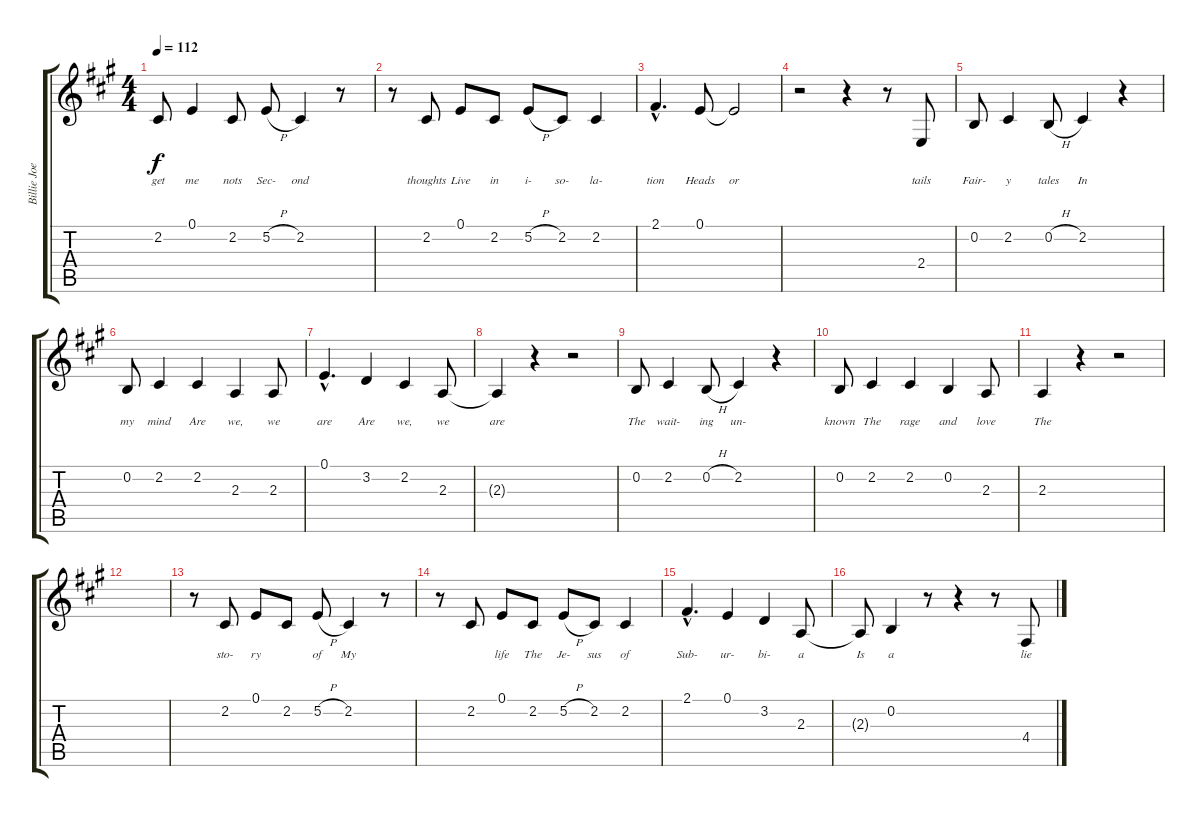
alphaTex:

\track ("Billie Joe Armstrong (Vocal)" "Billie Joe") {instrument clarinet}
\staff {score tabs}
\tuning (E4 B3 G3 D3 A2 E2) {hide}
\ts (4 4)
\tempo 112
\clef g2
\ks a
2.2.8{lyrics (0 "get") lyrics (1 "") lyrics (2 "") lyrics (3 "") lyrics (4 "") dy f} 0.1.4{lyrics (0 "me") lyrics (1 "") lyrics (2 "") lyrics (3 "") lyrics (4 "")} 2.2.8{lyrics (0 "nots") lyrics (1 "") lyrics (2 "") lyrics (3 "") lyrics (4 "")} 5.2{h}.8{lyrics (0 "Sec-") lyrics (1 "") lyrics (2 "") lyrics (3 "") lyrics (4 "")} 2.2.4{lyrics (0 "ond") lyrics (1 "") lyrics (2 "") lyrics (3 "") lyrics (4 "")} r.8 |
r.8 2.2.8{lyrics (0 "thoughts") lyrics (1 "") lyrics (2 "") lyrics (3 "") lyrics (4 "")} 0.1.8{lyrics (0 "Live") lyrics (1 "") lyrics (2 "") lyrics (3 "") lyrics (4 "")} 2.2.8{lyrics (0 "in") lyrics (1 "") lyrics (2 "") lyrics (3 "") lyrics (4 "")} 5.2{h}.8{lyrics (0 "i-") lyrics (1 "") lyrics (2 "") lyrics (3 "") lyrics (4 "")} 2.2.8{lyrics (0 "so-") lyrics (1 "") lyrics (2 "") lyrics (3 "") lyrics (4 "")} 2.2.4{lyrics (0 "la-") lyrics (1 "") lyrics (2 "") lyrics (3 "") lyrics (4 "")} |
2.1{hac}.4{d lyrics (0 "tion") lyrics (1 "") lyrics (2 "") lyrics (3 "") lyrics (4 "")} 0.1.8{lyrics (0 "Heads") lyrics (1 "") lyrics (2 "") lyrics (3 "") lyrics (4 "")} 0.1{t}.2{lyrics (0 "or") lyrics (1 "") lyrics (2 "") lyrics (3 "") lyrics (4 "")} |
r.2 r.4 r.8 2.4.8{lyrics (0 "tails") lyrics (1 "") lyrics (2 "") lyrics (3 "") lyrics (4 "")} |
0.2.8{lyrics (0 "Fair-") lyrics (1 "") lyrics (2 "") lyrics (3 "") lyrics (4 "")} 2.2.4{lyrics (0 "y") lyrics (1 "") lyrics (2 "") lyrics (3 "") lyrics (4 "")} 0.2{h}.8{lyrics (0 "tales") lyrics (1 "") lyrics (2 "") lyrics (3 "") lyrics (4 "")} 2.2.4{lyrics (0 "In") lyrics (1 "") lyrics (2 "") lyrics (3 "") lyrics (4 "")} r.4 |
0.2.8{lyrics (0 "my") lyrics (1 "") lyrics (2 "") lyrics (3 "") lyrics (4 "")} 2.2.4{lyrics (0 "mind") lyrics (1 "") lyrics (2 "") lyrics (3 "") lyrics (4 "")} 2.2.4{lyrics (0 "Are") lyrics (1 "") lyrics (2 "") lyrics (3 "") lyrics (4 "")} 2.3.4{lyrics (0 "we,") lyrics (1 "") lyrics (2 "") lyrics (3 "") lyrics (4 "")} 2.3.8{lyrics (0 "we") lyrics (1 "") lyrics (2 "") lyrics (3 "") lyrics (4 "")} |
0.1{hac}.4{d lyrics (0 "are") lyrics (1 "") lyrics (2 "") lyrics (3 "") lyrics (4 "")} 3.2.4{lyrics (0 "Are") lyrics (1 "") lyrics (2 "") lyrics (3 "") lyrics (4 "")} 2.2.4{lyrics (0 "we,") lyrics (1 "") lyrics (2 "") lyrics (3 "") lyrics (4 "")} 2.3.8{lyrics (0 "we") lyrics (1 "") lyrics (2 "") lyrics (3 "") lyrics (4 "")} |
2.3{t}.4{lyrics (0 "are") lyrics (1 "") lyrics (2 "") lyrics (3 "") lyrics (4 "")} r.4 r.2 |
0.2.8{lyrics (0 "The") lyrics (1 "") lyrics (2 "") lyrics (3 "") lyrics (4 "")} 2.2.4{lyrics (0 "wait-") lyrics (1 "") lyrics (2 "") lyrics (3 "") lyrics (4 "")} 0.2{h}.8{lyrics (0 "ing") lyrics (1 "") lyrics (2 "") lyrics (3 "") lyrics (4 "")} 2.2.4{lyrics (0 "un-") lyrics (1 "") lyrics (2 "") lyrics (3 "") lyrics (4 "")} r.4 |
0.2.8{lyrics (0 "known") lyrics (1 "") lyrics (2 "") lyrics (3 "") lyrics (4 "")} 2.2.4{lyrics (0 "The") lyrics (1 "") lyrics (2 "") lyrics (3 "") lyrics (4 "")} 2.2.4{lyrics (0 "rage") lyrics (1 "") lyrics (2 "") lyrics (3 "") lyrics (4 "")} 0.2.4{lyrics (0 "and") lyrics (1 "") lyrics (2 "") lyrics (3 "") lyrics (4 "")} 2.3.8{lyrics (0 "love") lyrics (1 "") lyrics (2 "") lyrics (3 "") lyrics (4 "")} |
2.3.4{lyrics (0 "The") lyrics (1 "") lyrics (2 "") lyrics (3 "") lyrics (4 "")} r.4 r.2 |
|
r.8 2.2.8{lyrics (0 "sto-") lyrics (1 "") lyrics (2 "") lyrics (3 "") lyrics (4 "")} 0.1.8{lyrics (0 "ry") lyrics (1 "") lyrics (2 "") lyrics (3 "") lyrics (4 "")} 2.2.8{lyrics (0 "") lyrics (1 "") lyrics (2 "") lyrics (3 "") lyrics (4 "")} 5.2{h}.8{lyrics (0 "of") lyrics (1 "") lyrics (2 "") lyrics (3 "") lyrics (4 "")} 2.2.4{lyrics (0 "My") lyrics (1 "") lyrics (2 "") lyrics (3 "") lyrics (4 "")} r.8 |
r.8 2.2.8{lyrics (0 "") lyrics (1 "") lyrics (2 "") lyrics (3 "") lyrics (4 "")} 0.1.8{lyrics (0 "life") lyrics (1 "") lyrics (2 "") lyrics (3 "") lyrics (4 "")} 2.2.8{lyrics (0 "The") lyrics (1 "") lyrics (2 "") lyrics (3 "") lyrics (4 "")} 5.2{h}.8{lyrics (0 "Je-") lyrics (1 "") lyrics (2 "") lyrics (3 "") lyrics (4 "")} 2.2.8{lyrics (0 "sus") lyrics (1 "") lyrics (2 "") lyrics (3 "") lyrics (4 "")} 2.2.4{lyrics (0 "of") lyrics (1 "") lyrics (2 "") lyrics (3 "") lyrics (4 "")} |
2.1{hac}.4{d lyrics (0 "Sub-") lyrics (1 "") lyrics (2 "") lyrics (3 "") lyrics (4 "")} 0.1.4{lyrics (0 "ur-") lyrics (1 "") lyrics (2 "") lyrics (3 "") lyrics (4 "")} 3.2.4{lyrics (0 "bi-") lyrics (1 "") lyrics (2 "") lyrics (3 "") lyrics (4 "")} 2.3.8{lyrics (0 "a") lyrics (1 "") lyrics (2 "") lyrics (3 "") lyrics (4 "")} |
2.3{t}.8{lyrics (0 "Is") lyrics (1 "") lyrics (2 "") lyrics (3 "") lyrics (4 "")} 0.2.4{lyrics (0 "a") lyrics (1 "") lyrics (2 "") lyrics (3 "") lyrics (4 "")} r.8 r.4 r.8 4.4.8{lyrics (0 "lie") lyrics (1 "") lyrics (2 "") lyrics (3 "") lyrics (4 "")}
